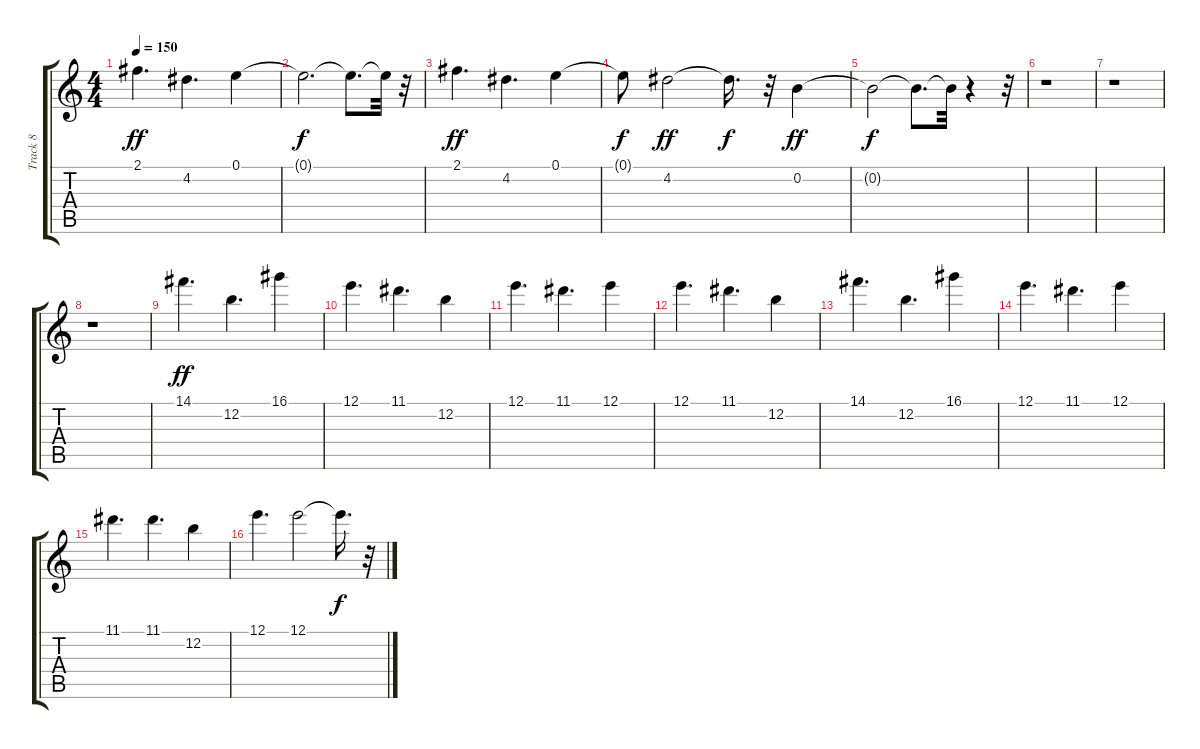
\track ("Track 8" "Track 8") {instrument distortionguitar}
\staff {score tabs}
\tuning (E4 B3 G3 D3 A2 E2) {hide}
\ts (4 4)
\tempo 150
\clef g2
\ks c
2.1.4{d dy ff balance 8} 4.2.4{d balance 10} 0.1.4{balance 12} |
0.1{t}.2{d dy f} 0.1{t}.8{d} 0.1{t}.32 r.32 |
2.1.4{d dy ff balance 8} 4.2.4{d balance 6} 0.1.4{balance 4} |
0.1{t}.8{dy f} 4.2.2{dy ff balance 2} 4.2{t}.16{d dy f} r.32 0.2.4{dy ff balance 6} |
0.2{t}.2{dy f} 0.2{t}.8{d} 0.2{t}.32 r.4 r.32 |
r.1 |
r.1 |
r.1 |
14.1.4{d dy ff balance 8} 12.2.4{d balance 10} 16.1.4{balance 12} |
12.1.4{d balance 14} 11.1.4{d balance 12} 12.2.4{balance 10} |
12.1.4{d balance 8} 11.1.4{d balance 6} 12.1.4{balance 4} |
12.1.4{d balance 2} 11.1.4{d balance 4} 12.2.4{balance 6} |
14.1.4{d balance 8} 12.2.4{d balance 10} 16.1.4{balance 12} |
12.1.4{d balance 14} 11.1.4{d balance 12} 12.1.4{balance 10} |
11.1.4{d balance 8} 11.1.4{d balance 6} 12.2.4{balance 4} |
12.1.4{d balance 2} 12.1.2{balance 4} 12.1{t}.16{d dy f} r.32
